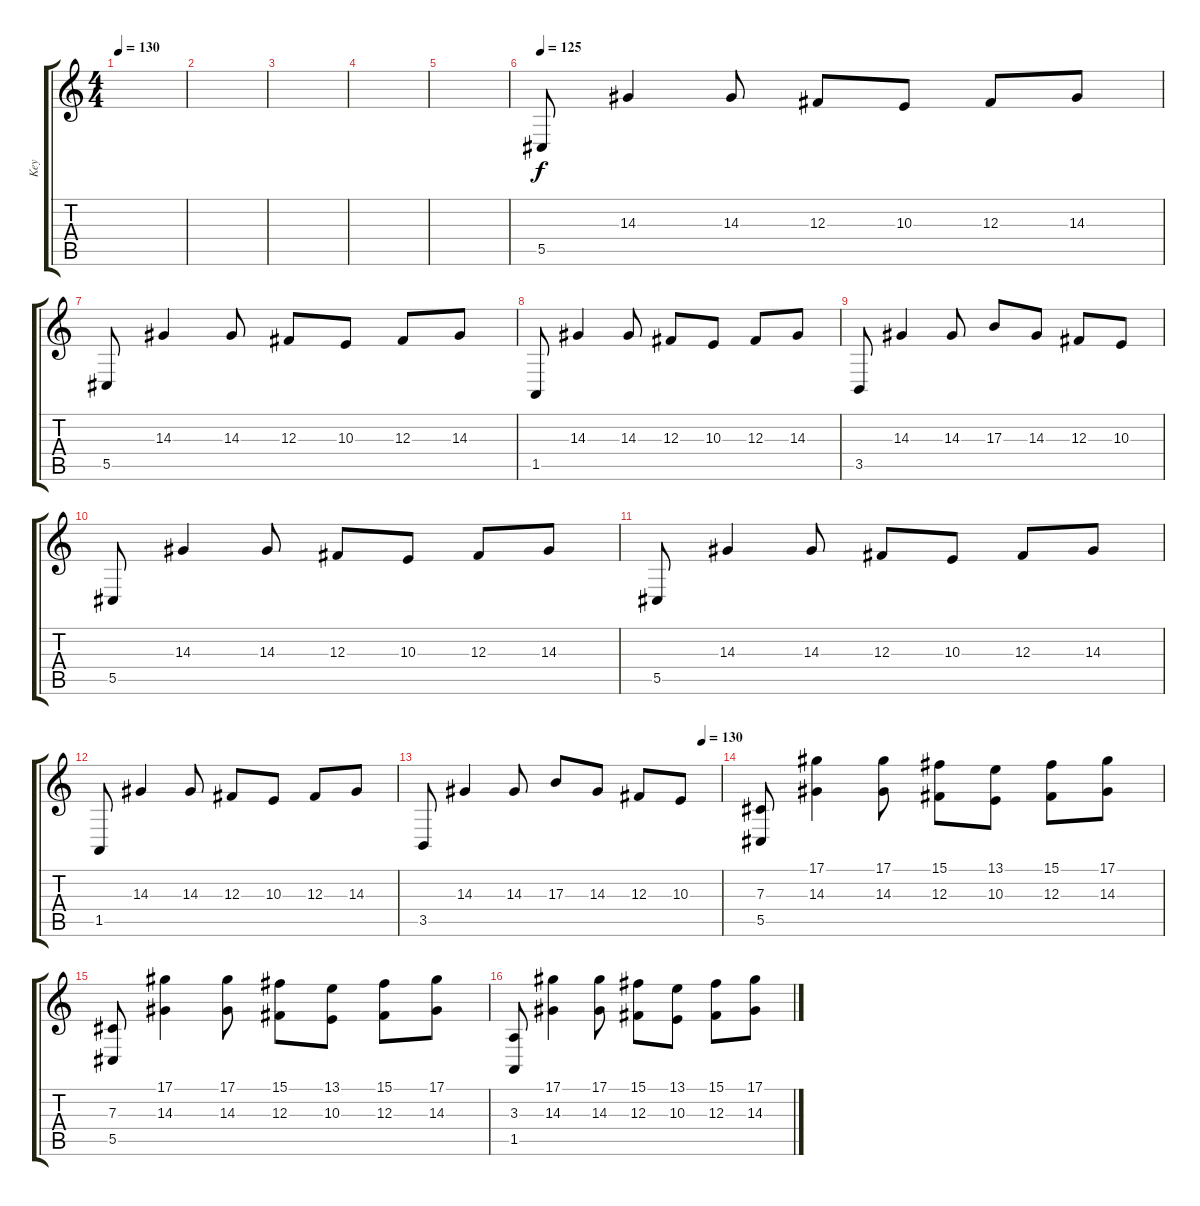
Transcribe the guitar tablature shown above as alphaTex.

\track ("Key" "Key") {instrument lead3calliope}
\staff {score tabs}
\tuning (Eb4 Bb3 Gb3 Db3 Ab2 Db2) {hide}
\ts (4 4)
\tempo 130
\clef g2
\ks c
|
|
|
|
|
\tempo 125
5.5.8 14.3.4 14.3.8 12.3.8 10.3.8 12.3.8 14.3.8 |
5.5.8 14.3.4 14.3.8 12.3.8 10.3.8 12.3.8 14.3.8 |
1.5.8 14.3.4 14.3.8 12.3.8 10.3.8 12.3.8 14.3.8 |
3.5.8 14.3.4 14.3.8 17.3.8 14.3.8 12.3.8 10.3.8 |
5.5.8 14.3.4 14.3.8 12.3.8 10.3.8 12.3.8 14.3.8 |
5.5.8 14.3.4 14.3.8 12.3.8 10.3.8 12.3.8 14.3.8 |
1.5.8 14.3.4 14.3.8 12.3.8 10.3.8 12.3.8 14.3.8 |
\tempo (130 0.9375)
3.5.8 14.3.4 14.3.8 17.3.8 14.3.8 12.3.8 10.3.8 |
(7.3 5.5).8{volume 9} (17.1 14.3).4 (17.1 14.3).8 (15.1 12.3).8 (13.1 10.3).8 (15.1 12.3).8 (17.1 14.3).8 |
(7.3 5.5).8 (17.1 14.3).4 (17.1 14.3).8 (15.1 12.3).8 (13.1 10.3).8 (15.1 12.3).8 (17.1 14.3).8 |
(3.3 1.5).8 (17.1 14.3).4 (17.1 14.3).8 (15.1 12.3).8 (13.1 10.3).8 (15.1 12.3).8 (17.1 14.3).8
